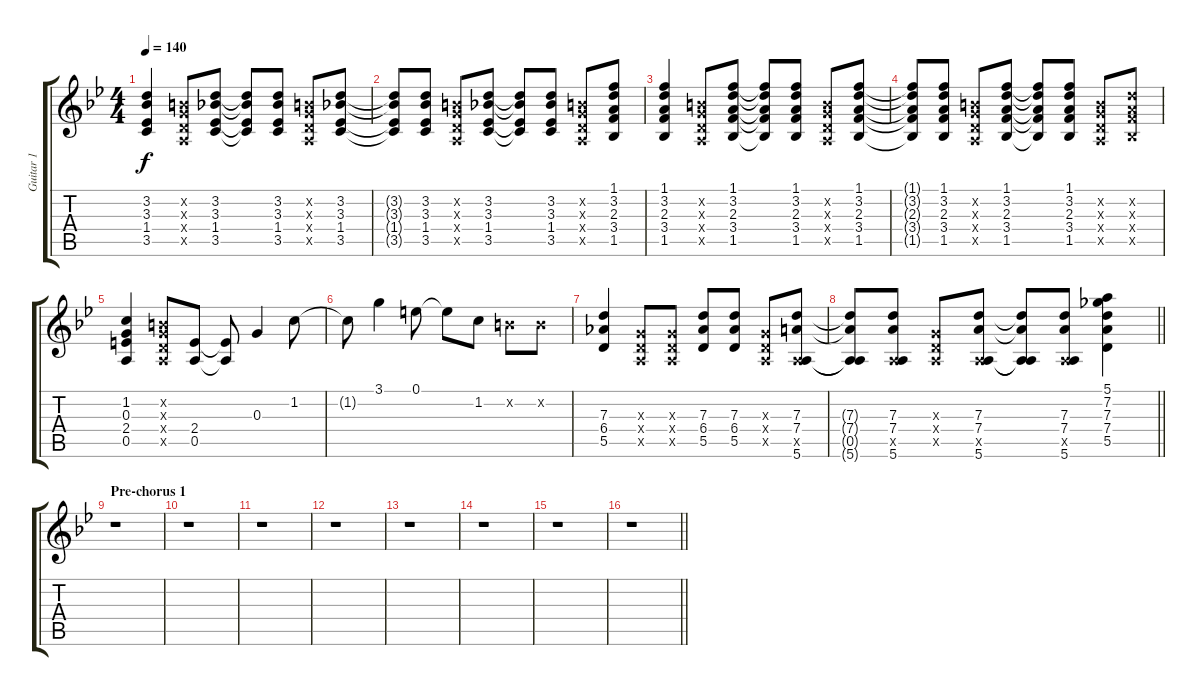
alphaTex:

\track ("Guitar 1" "Guitar 1") {instrument acousticguitarsteel}
\staff {score tabs}
\tuning (E4 B3 G3 D3 A2 E2) {hide}
\ts (4 4)
\tempo 140
\clef g2
\ks bb
(3.2 3.3 1.4 3.5).4{dy f} (0.2{x} 0.3{x} 0.4{x} 0.5{x}).8 (3.2 3.3 1.4 3.5).8 (3.2{t} 3.3{t} 1.4{t} 3.5{t}).8 (3.2 3.3 1.4 3.5).8 (0.2{x} 0.3{x} 0.4{x} 0.5{x}).8 (3.2 3.3 1.4 3.5).8 |
(3.2{t} 3.3{t} 1.4{t} 3.5{t}).8 (3.2 3.3 1.4 3.5).8 (0.2{x} 0.3{x} 0.4{x} 0.5{x}).8 (3.2 3.3 1.4 3.5).8 (3.2{t} 3.3{t} 1.4{t} 3.5{t}).8 (3.2 3.3 1.4 3.5).8 (0.2{x} 0.3{x} 0.4{x} 0.5{x}).8 (1.1 3.2 2.3 3.4 1.5).8 |
(1.1 3.2 2.3 3.4 1.5).4 (0.2{x} 0.3{x} 0.4{x} 0.5{x}).8 (1.1 3.2 2.3 3.4 1.5).8 (1.1{t} 3.2{t} 2.3{t} 3.4{t} 1.5{t}).8 (1.1 3.2 2.3 3.4 1.5).8 (0.2{x} 0.3{x} 0.4{x} 0.5{x}).8 (1.1 3.2 2.3 3.4 1.5).8 |
(1.1{t} 3.2{t} 2.3{t} 3.4{t} 1.5{t}).8 (1.1 3.2 2.3 3.4 1.5).8 (0.2{x} 0.3{x} 0.4{x} 0.5{x}).8 (1.1 3.2 2.3 3.4 1.5).8 (1.1{t} 3.2{t} 2.3{t} 3.4{t} 1.5{t}).8 (1.1 3.2 2.3 3.4 1.5).8 (0.2{x} 0.3{x} 0.4{x} 0.5{x}).8 (3.2{x} 2.3{x} 3.4{x} 1.5{x}).8 |
(1.2 0.3 2.4 0.5).4 (0.2{x} 0.3{x} 0.4{x} 0.5{x}).8 (2.4 0.5).8 (2.4{t} 0.5{t}).8 0.3.4 1.2.8 |
1.2{t}.8 3.1.4 0.1.8 0.1{t}.8 1.2.8 0.2{x}.8 0.2{x}.8 |
(7.3 6.4 5.5).4 (0.3{x} 0.4{x} 0.5{x}).8 (0.3{x} 0.4{x} 0.5{x}).8 (7.3 6.4 5.5).8 (7.3 6.4 5.5).8 (0.3{x} 0.4{x} 0.5{x}).8 (7.3 7.4 0.5{x} 5.6).8 |
\barLineRight lightlight
(7.3{t} 7.4{t} 0.5{t} 5.6{t}).8 (7.3 7.4 0.5{x} 5.6).8 (0.3{x} 0.4{x} 0.5{x}).8 (7.3 7.4 0.5{x} 5.6).8 (7.3{t} 7.4{t} 0.5{t} 5.6{t}).8 (7.3 7.4 0.5{x} 5.6).8 (5.1 7.2 7.3 7.4 5.5).4 |
\section ("" "Pre-chorus 1")
r.1 |
r.1 |
r.1 |
r.1 |
r.1 |
r.1 |
r.1 |
\barLineRight lightlight
r.1
